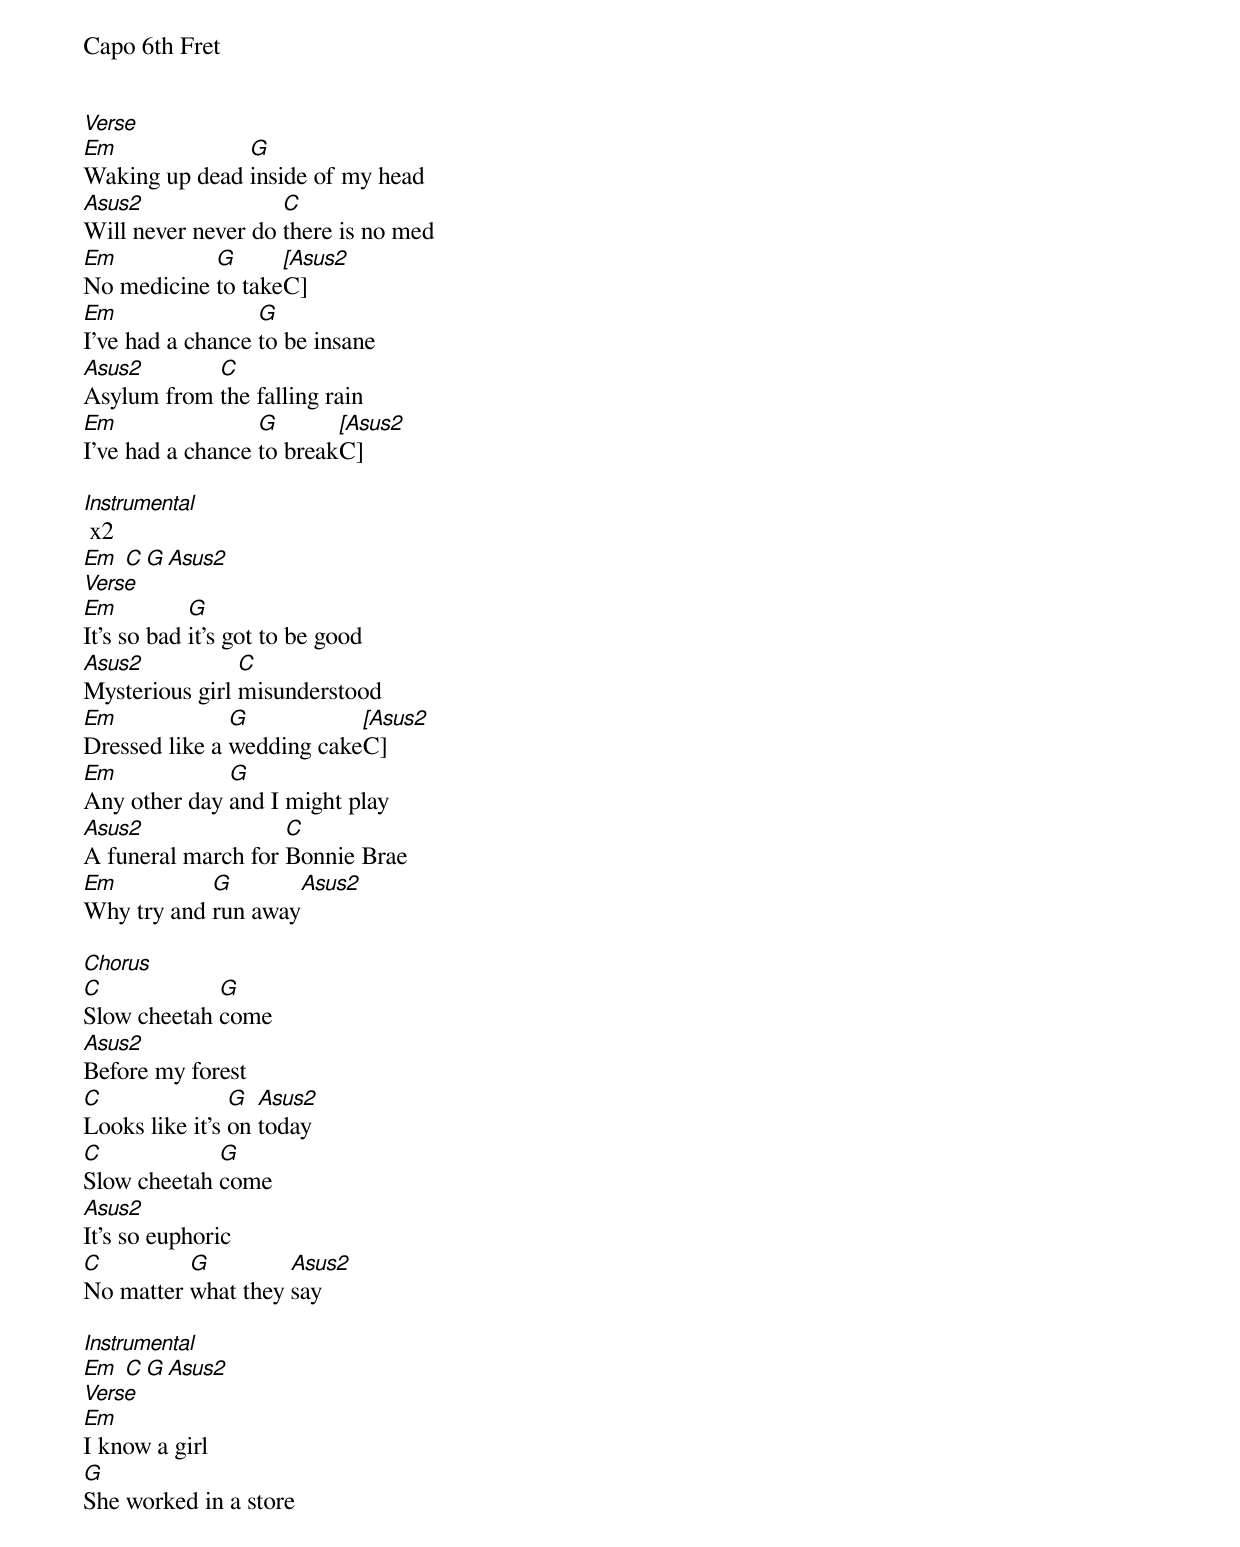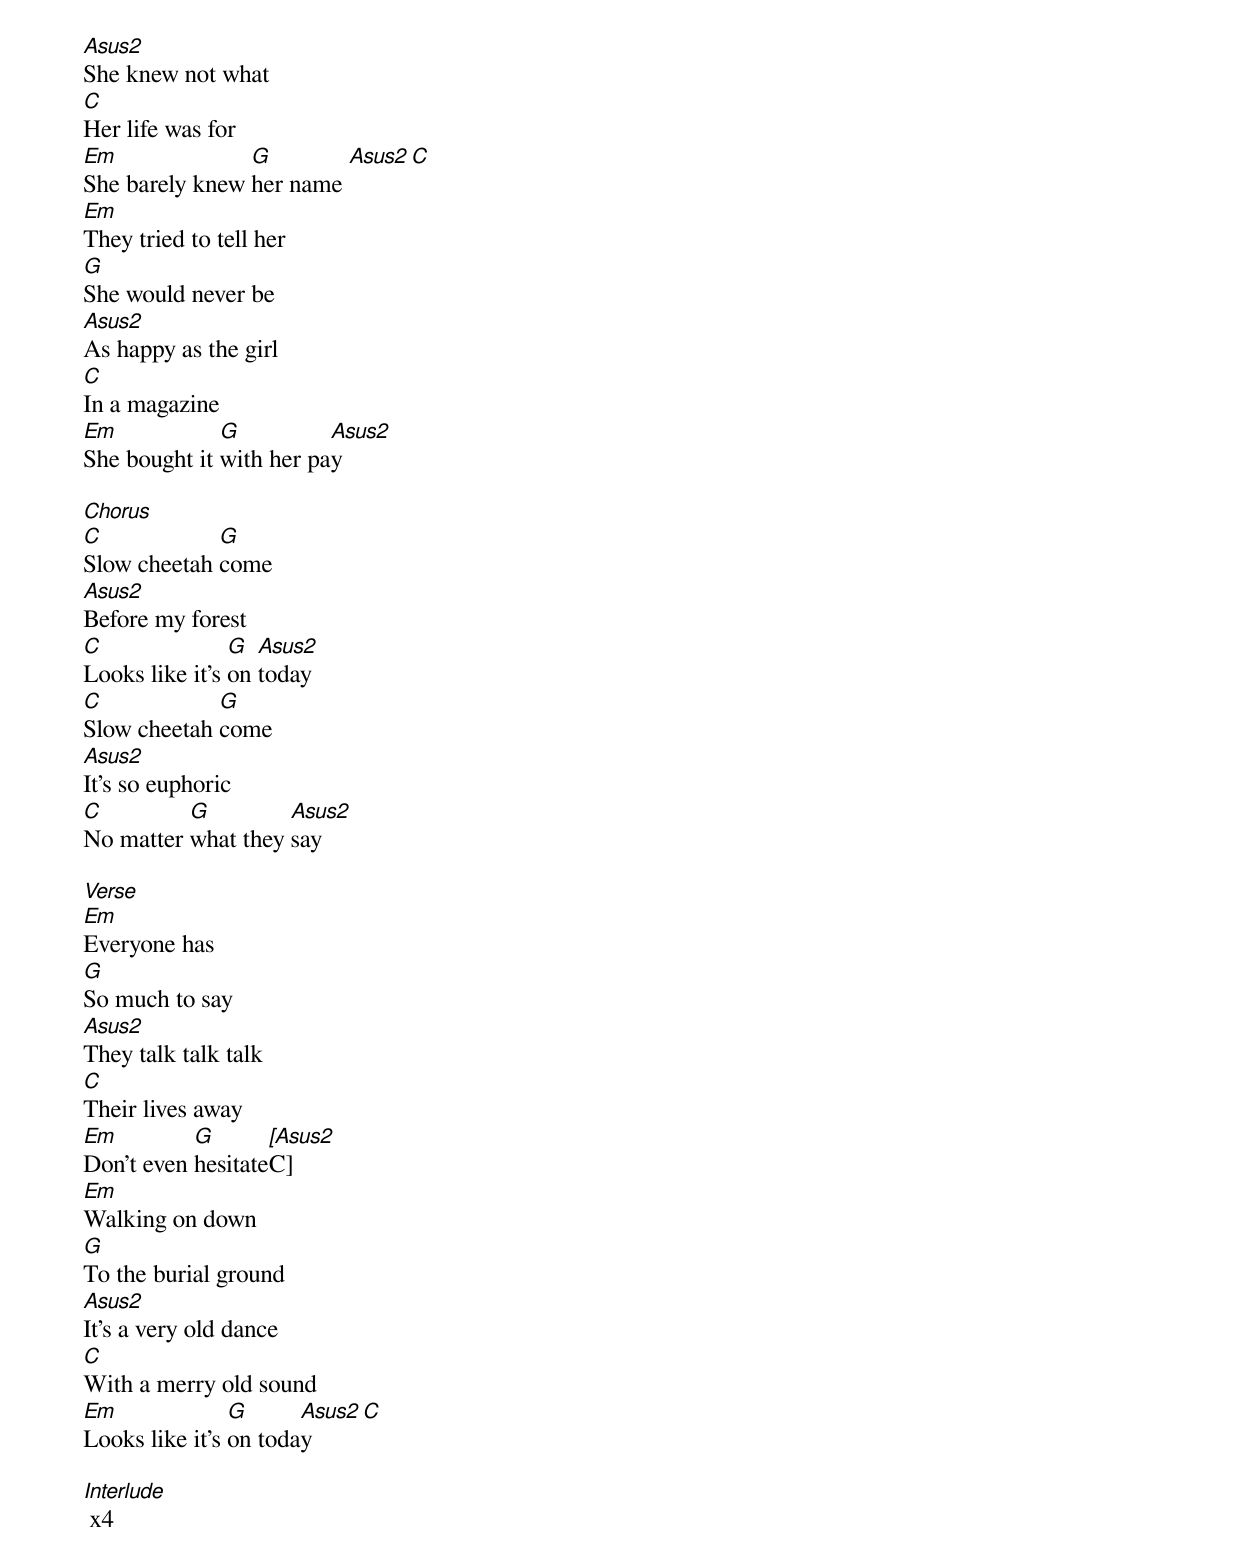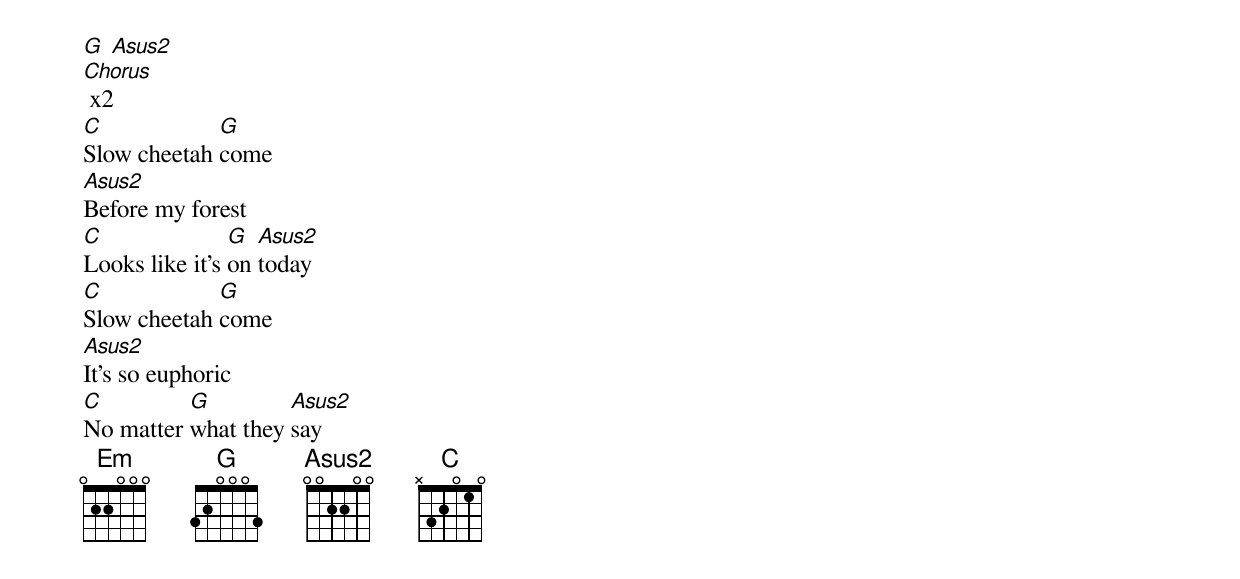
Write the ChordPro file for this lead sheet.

Capo 6th Fret


[Verse]
[Em]Waking up dead [G]inside of my head
[Asus2]Will never never do [C]there is no med
[Em]No medicine [G]to take[[Asus2]C]
[Em]I've had a chance [G]to be insane
[Asus2]Asylum from [C]the falling rain
[Em]I've had a chance [G]to break[[Asus2]C]

[Instrumental] x2
[Em] [C][G][Asus2]
[Verse]
[Em]It's so bad [G]it's got to be good
[Asus2]Mysterious girl [C]misunderstood
[Em]Dressed like a [G]wedding cake[[Asus2]C]
[Em]Any other day [G]and I might play
[Asus2]A funeral march for [C]Bonnie Brae
[Em]Why try and [G]run away[Asus2]

[Chorus]
[C]Slow cheetah [G]come
[Asus2]Before my forest
[C]Looks like it's [G]on [Asus2]today
[C]Slow cheetah [G]come
[Asus2]It's so euphoric
[C]No matter [G]what they [Asus2]say

[Instrumental]
[Em] [C][G][Asus2]
[Verse]
[Em]I know a girl
[G]She worked in a store
[Asus2]She knew not what
[C]Her life was for
[Em]She barely knew [G]her name [Asus2][C]
[Em]They tried to tell her
[G]She would never be
[Asus2]As happy as the girl
[C]In a magazine
[Em]She bought it [G]with her pa[Asus2]y

[Chorus]
[C]Slow cheetah [G]come
[Asus2]Before my forest
[C]Looks like it's [G]on [Asus2]today
[C]Slow cheetah [G]come
[Asus2]It's so euphoric
[C]No matter [G]what they [Asus2]say

[Verse]
[Em]Everyone has
[G]So much to say
[Asus2]They talk talk talk
[C]Their lives away
[Em]Don't even [G]hesitate[[Asus2]C]
[Em]Walking on down
[G]To the burial ground
[Asus2]It's a very old dance
[C]With a merry old sound
[Em]Looks like it's [G]on toda[Asus2]y[C]

[Interlude] x4
[G] [Asus2]
[Chorus] x2
[C]Slow cheetah [G]come
[Asus2]Before my forest
[C]Looks like it's [G]on [Asus2]today
[C]Slow cheetah [G]come
[Asus2]It's so euphoric
[C]No matter [G]what they [Asus2]say
